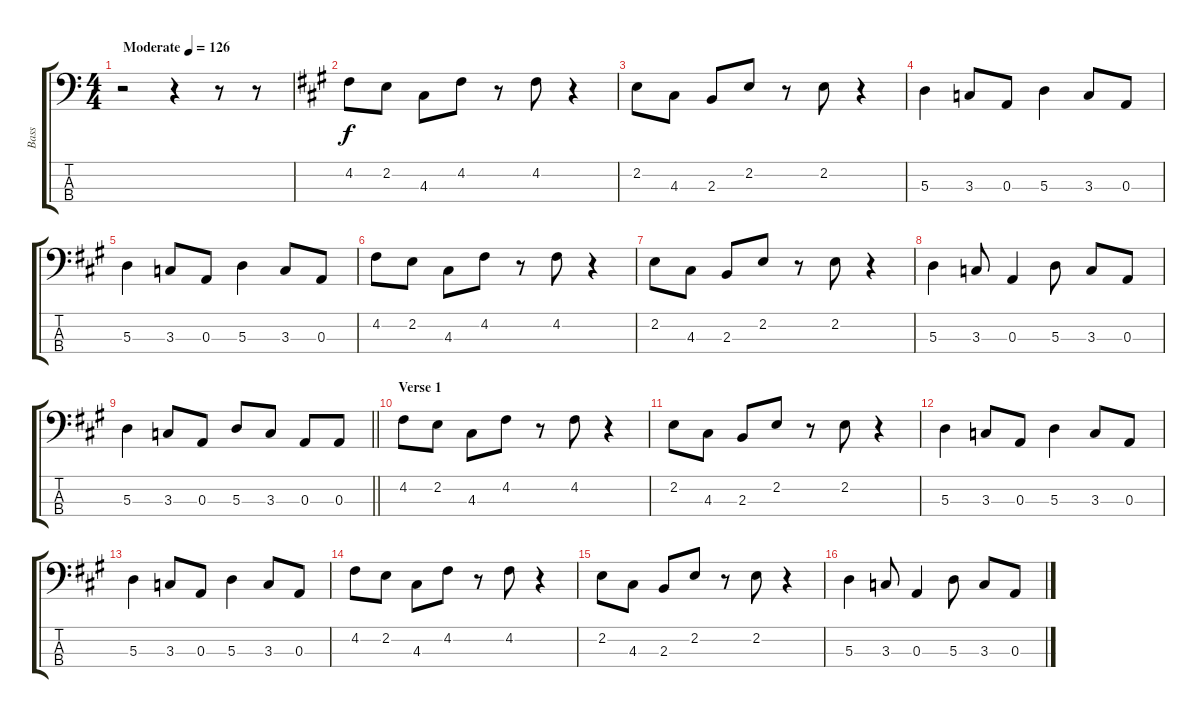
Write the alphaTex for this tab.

\track ("Bass" "Bass") {instrument electricbasspick}
\staff {score tabs}
\tuning (G2 D2 A1 E1) {hide}
\ts (4 4)
\tempo (126 "Moderate")
\clef f4
\ks c
r.2{dy f instrument electricbasspick} r.4 r.8 r.8 |
\ks a
4.2.8 2.2.8 4.3.8 4.2.8 r.8 4.2.8 r.4 |
2.2.8 4.3.8 2.3.8 2.2.8 r.8 2.2.8 r.4 |
5.3.4 3.3.8 0.3.8 5.3.4 3.3.8 0.3.8 |
5.3.4 3.3.8 0.3.8 5.3.4 3.3.8 0.3.8 |
4.2.8 2.2.8 4.3.8 4.2.8 r.8 4.2.8 r.4 |
2.2.8 4.3.8 2.3.8 2.2.8 r.8 2.2.8 r.4 |
5.3.4 3.3.8 0.3.4 5.3.8 3.3.8 0.3.8 |
\barLineRight lightlight
5.3.4 3.3.8 0.3.8 5.3.8 3.3.8 0.3.8 0.3.8 |
\section ("" "Verse 1")
4.2.8 2.2.8 4.3.8 4.2.8 r.8 4.2.8 r.4 |
2.2.8 4.3.8 2.3.8 2.2.8 r.8 2.2.8 r.4 |
5.3.4 3.3.8 0.3.8 5.3.4 3.3.8 0.3.8 |
5.3.4 3.3.8 0.3.8 5.3.4 3.3.8 0.3.8 |
4.2.8 2.2.8 4.3.8 4.2.8 r.8 4.2.8 r.4 |
2.2.8 4.3.8 2.3.8 2.2.8 r.8 2.2.8 r.4 |
5.3.4 3.3.8 0.3.4 5.3.8 3.3.8 0.3.8
